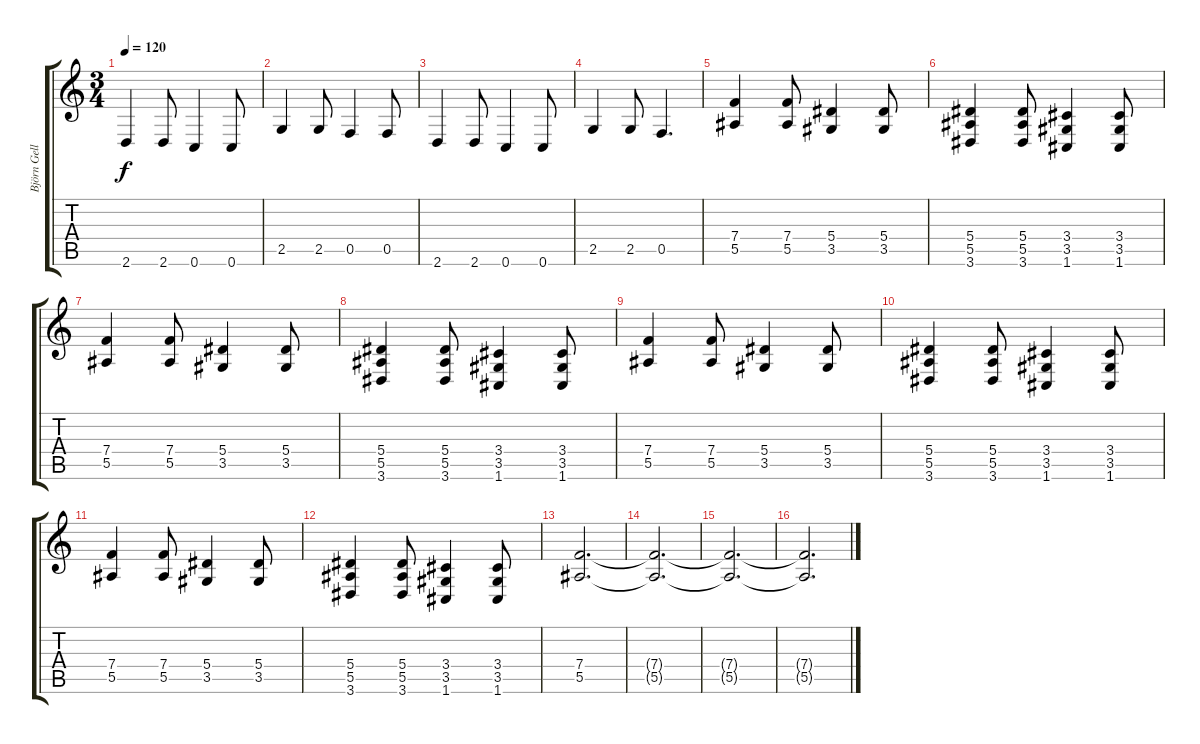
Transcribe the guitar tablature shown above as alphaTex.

\track ("Björn Gellotte" "Björn Gell") {instrument distortionguitar}
\staff {score tabs}
\tuning (C4 G3 Eb3 Bb2 F2 C2) {hide}
\ts (3 4)
\tempo 120
\clef g2
\ks c
2.6.4{dy f} 2.6.8 0.6.4 0.6.8 |
2.5.4 2.5.8 0.5.4 0.5.8 |
2.6.4 2.6.8 0.6.4 0.6.8 |
2.5.4 2.5.8 0.5.4{d} |
(7.4 5.5).4 (7.4 5.5).8 (5.4 3.5).4 (5.4 3.5).8 |
(5.4 5.5 3.6).4 (5.4 5.5 3.6).8 (3.4 3.5 1.6).4 (3.4 3.5 1.6).8 |
(7.4 5.5).4 (7.4 5.5).8 (5.4 3.5).4 (5.4 3.5).8 |
(5.4 5.5 3.6).4 (5.4 5.5 3.6).8 (3.4 3.5 1.6).4 (3.4 3.5 1.6).8 |
(7.4 5.5).4 (7.4 5.5).8 (5.4 3.5).4 (5.4 3.5).8 |
(5.4 5.5 3.6).4 (5.4 5.5 3.6).8 (3.4 3.5 1.6).4 (3.4 3.5 1.6).8 |
(7.4 5.5).4 (7.4 5.5).8 (5.4 3.5).4 (5.4 3.5).8 |
(5.4 5.5 3.6).4 (5.4 5.5 3.6).8 (3.4 3.5 1.6).4 (3.4 3.5 1.6).8 |
(7.4 5.5).2{d balance 12} |
(7.4{t} 5.5{t}).2{d volume 0} |
(7.4{t} 5.5{t}).2{d} |
(7.4{t} 5.5{t}).2{d}
